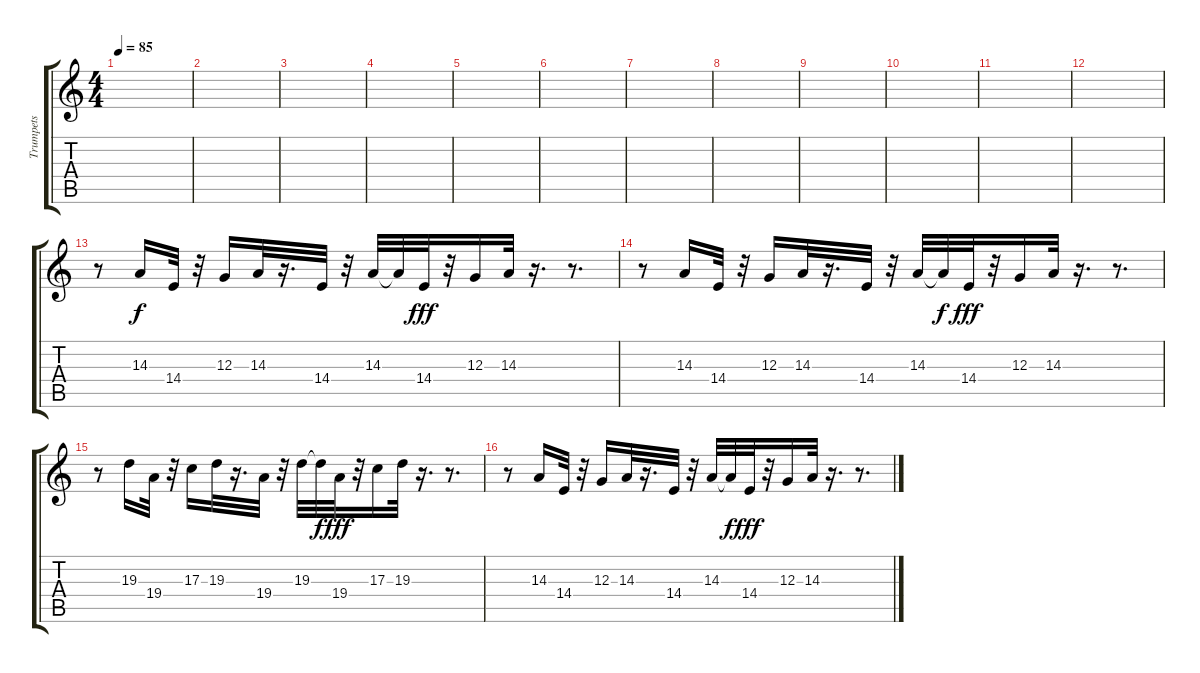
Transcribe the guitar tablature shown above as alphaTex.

\track ("Trumpets" "Trumpets") {instrument trumpet}
\staff {score tabs}
\tuning (E4 B3 G3 D3 A2 E2) {hide}
\ts (4 4)
\tempo 85
\clef g2
\ks c
|
|
|
|
|
|
|
|
|
|
|
|
r.8 14.3.16 14.4.32 r.32 12.3.16 14.3.32 r.16{d} 14.4.32 r.32 14.3.32 14.3{t}.32{dy f} 14.4.32{dy fff} r.32 12.3.16 14.3.32 r.16{d} r.8{d} |
r.8 14.3.16 14.4.32 r.32 12.3.16 14.3.32 r.16{d} 14.4.32 r.32 14.3.32 14.3{t}.32{dy f} 14.4.32{dy fff} r.32 12.3.16 14.3.32 r.16{d} r.8{d} |
r.8 19.3.16 19.4.32 r.32 17.3.16 19.3.32 r.16{d} 19.4.32 r.32 19.3.32 19.3{t}.32{dy f} 19.4.32{dy fff} r.32 17.3.16 19.3.32 r.16{d} r.8{d} |
r.8 14.3.16 14.4.32 r.32 12.3.16 14.3.32 r.16{d} 14.4.32 r.32 14.3.32 14.3{t}.32{dy f} 14.4.32{dy fff} r.32 12.3.16 14.3.32 r.16{d} r.8{d}
